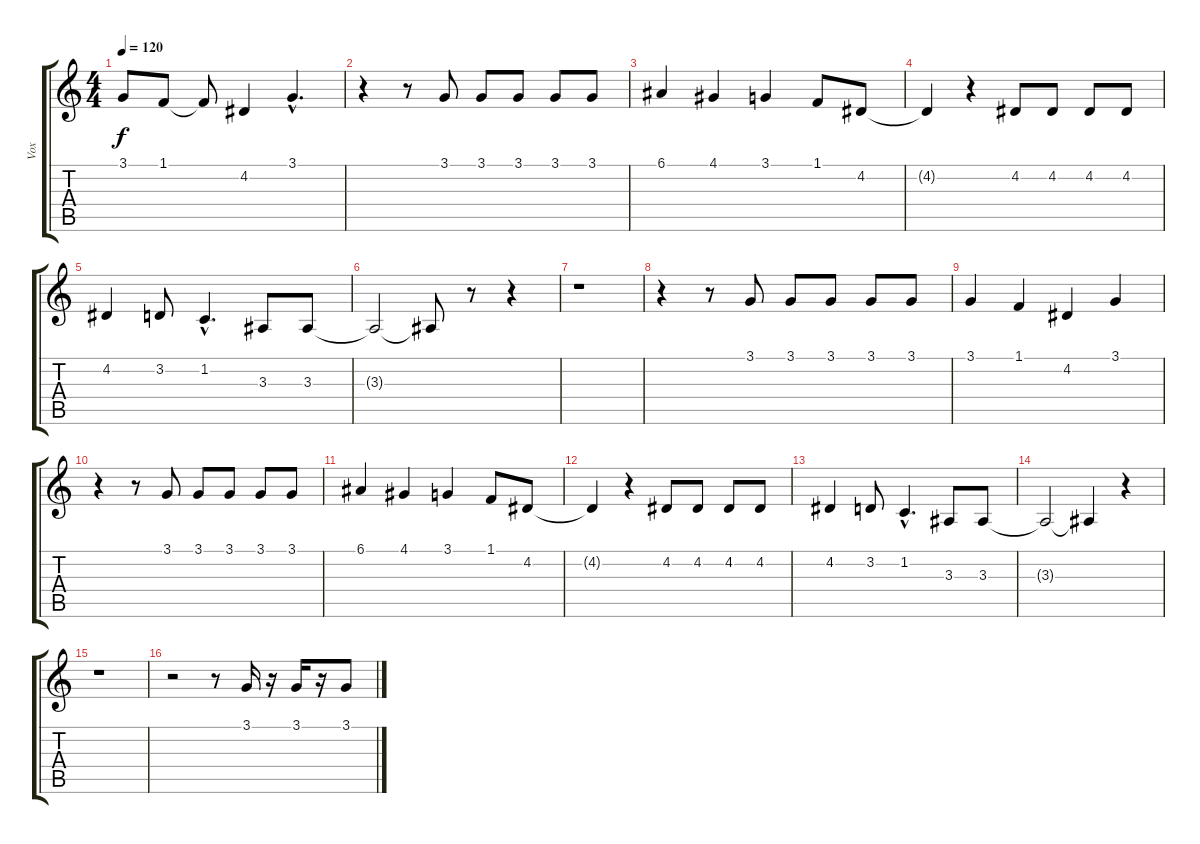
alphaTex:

\track ("Vox" "Vox") {instrument bassoon}
\staff {score tabs}
\tuning (E4 B3 G3 D3 A2 E2) {hide}
\ts (4 4)
\tempo 120
\clef g2
\ks c
3.1{t}.8{dy f} 1.1.8 1.1{t}.8 4.2.4 3.1{hac}.4{d} |
r.4 r.8 3.1.8 3.1.8 3.1.8 3.1.8 3.1.8 |
6.1.4 4.1.4 3.1.4 1.1.8 4.2.8 |
4.2{t}.4 r.4 4.2.8 4.2.8 4.2.8 4.2.8 |
4.2.4 3.2.8 1.2{hac}.4{d} 3.3.8 3.3.8 |
3.3{t}.2 3.3{t}.8 r.8 r.4 |
r.1 |
r.4 r.8 3.1.8 3.1.8 3.1.8 3.1.8 3.1.8 |
3.1.4 1.1.4 4.2.4 3.1.4 |
r.4 r.8 3.1.8 3.1.8 3.1.8 3.1.8 3.1.8 |
6.1.4 4.1.4 3.1.4 1.1.8 4.2.8 |
4.2{t}.4 r.4 4.2.8 4.2.8 4.2.8 4.2.8 |
4.2.4 3.2.8 1.2{hac}.4{d} 3.3.8 3.3.8 |
3.3{t}.2 3.3{t}.4 r.4 |
r.1 |
r.2 r.8 3.1.16 r.16 3.1.16 r.16 3.1.8
